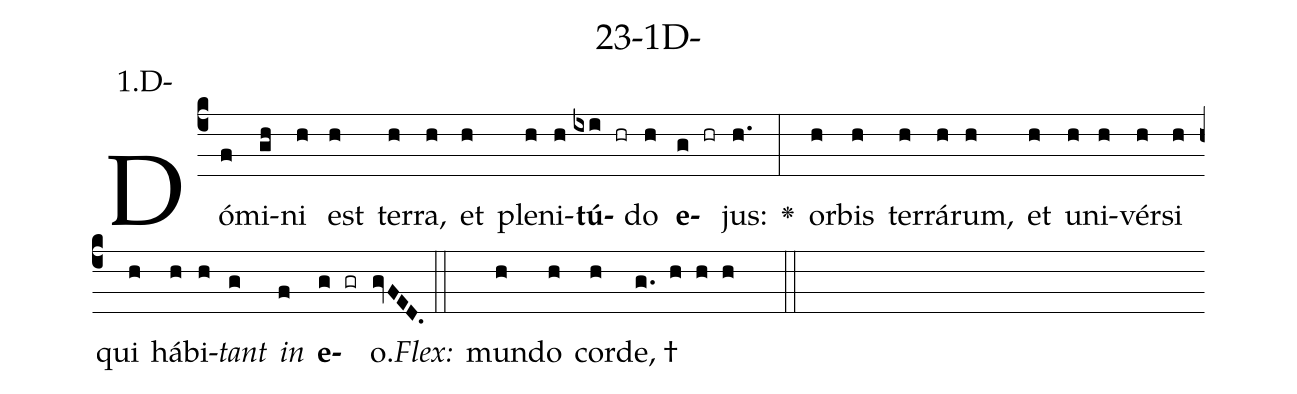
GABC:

name: 23-1D-;
annotation: 1.D-;
%%
(c4)Dó(f)mi(gh)ni(h) est(h) ter(h)ra,(h) et(h) ple(h)ni(h)<b>tú</b>(ixi hr)do(h) <b>e</b>(g hr)jus:(h.) <v>\greheightstar</v>(:) or(h)bis(h) ter(h)rá(h)rum,(h) et(h) u(h)ni(h)vér(h)si(h) qui(h) há(h)bi(h)<i>tant</i>(g) <i>in</i>(f) <b>e</b>(g gr)o.(gvFED.) (::)
<i>Flex:</i>()  mun(h)do(h) cor(h)de, †(g. h h h  ::)

%E(h) u(h) o(g) u(f) a(g) e.(gvFED.) (::)
